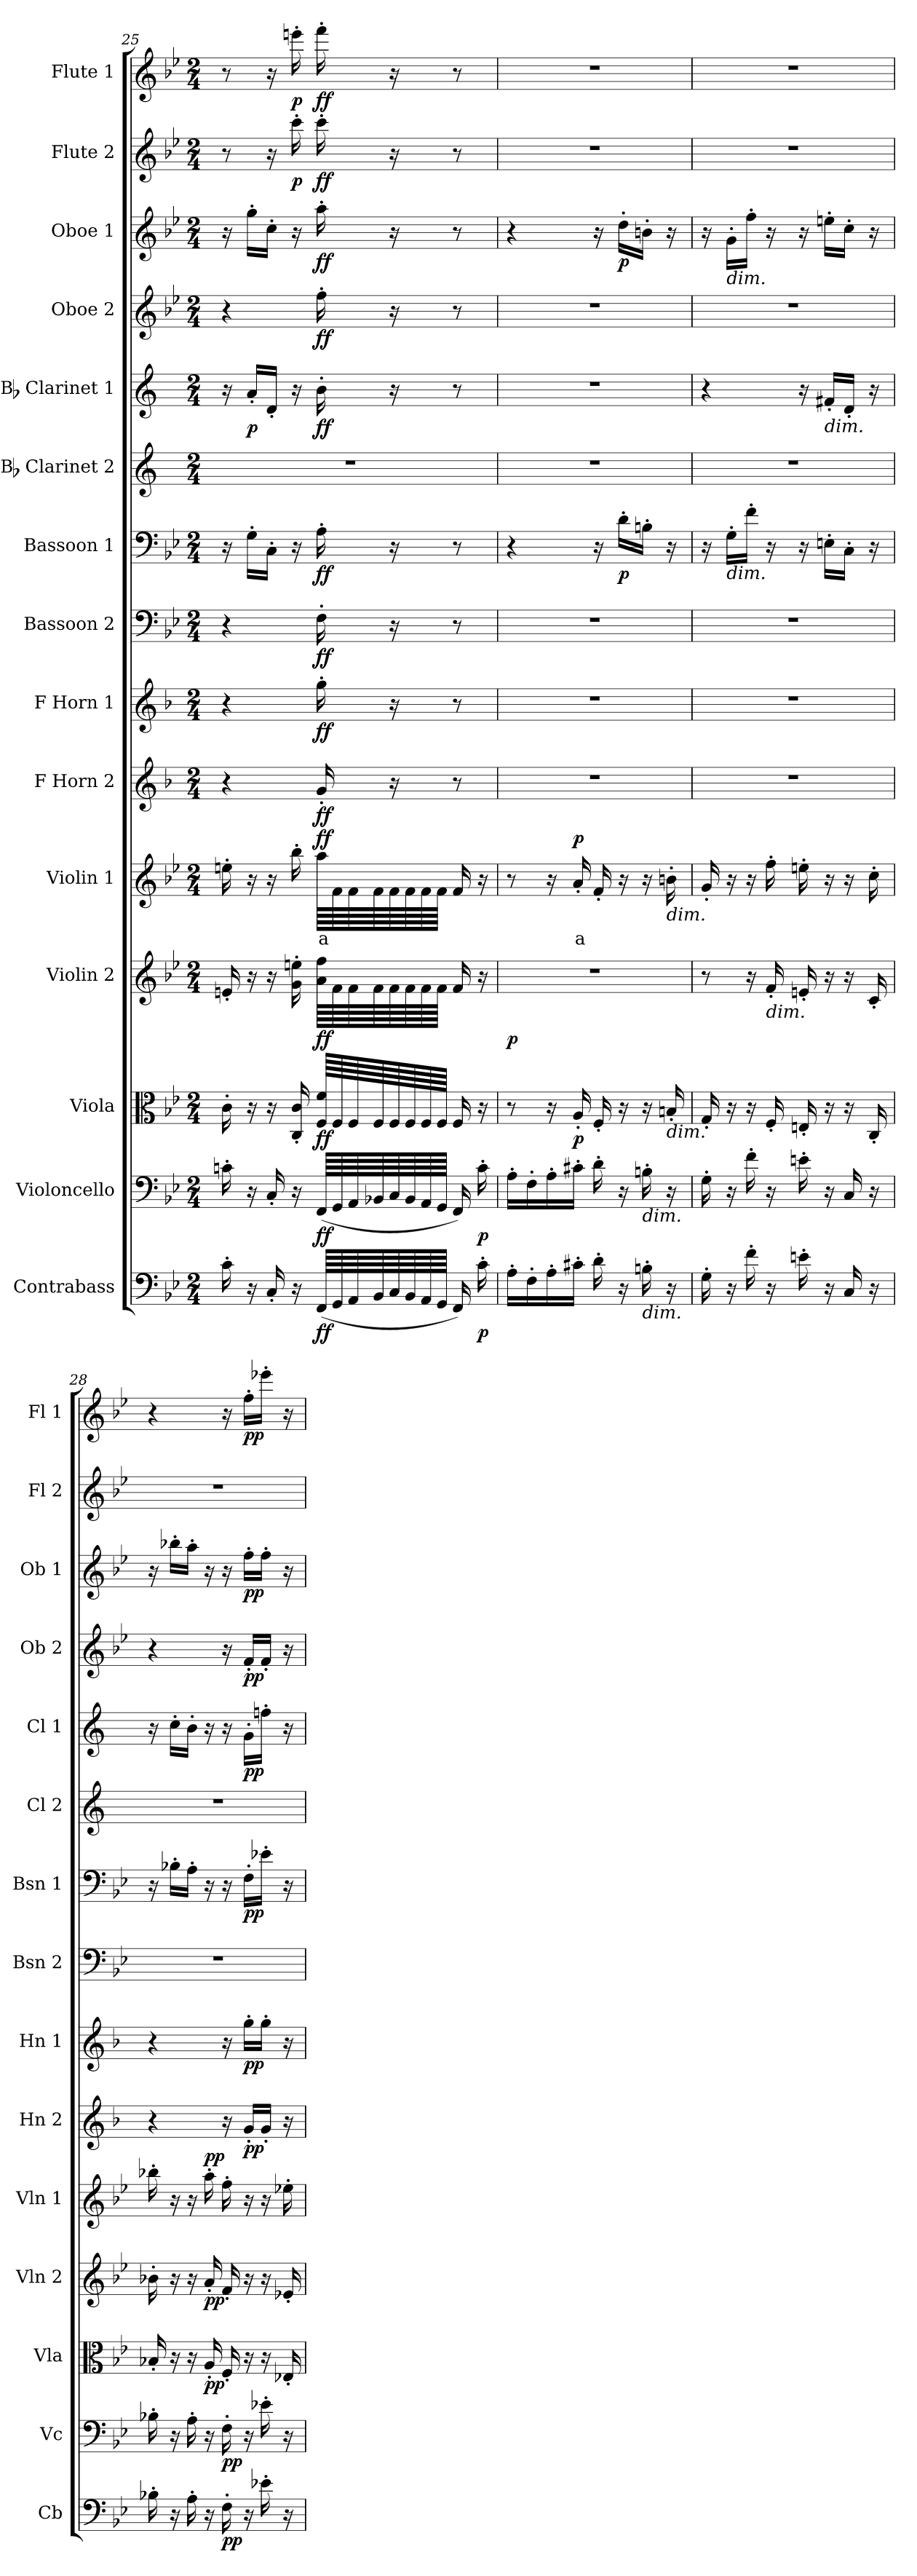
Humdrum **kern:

**kern	**dynam	**kern	**dynam	**kern	**dynam	**kern	**dynam	**kern	**text	**dynam	**kern	**dynam	**kern	**dynam	**kern	**dynam	**kern	**dynam	**kern	**kern	**dynam	**kern	**dynam	**kern	**dynam	**kern	**dynam	**kern	**dynam
*part15	*part15	*part14	*part14	*part13	*part13	*part12	*part12	*part11	*part11	*part11	*part10	*part10	*part9	*part9	*part8	*part8	*part7	*part7	*part6	*part5	*part5	*part4	*part4	*part3	*part3	*part2	*part2	*part1	*part1
*staff15	*staff15	*staff14	*staff14	*staff13	*staff13	*staff12	*staff12	*staff11	*staff11	*staff11	*staff10	*staff10	*staff9	*staff9	*staff8	*staff8	*staff7	*staff7	*staff6	*staff5	*staff5	*staff4	*staff4	*staff3	*staff3	*staff2	*staff2	*staff1	*staff1
*I"Contrabass	*	*I"Violoncello	*	*I"Viola	*	*I"Violin 2	*	*I"Violin 1	*	*	*I"F Horn 2	*	*I"F Horn 1	*	*I"Bassoon 2	*	*I"Bassoon 1	*	*I"Bb Clarinet 2	*I"Bb Clarinet 1	*	*I"Oboe 2	*	*I"Oboe 1	*	*I"Flute 2	*	*I"Flute 1	*
*I'Cb	*	*I'Vc	*	*I'Vla	*	*I'Vln 2	*	*I'Vln 1	*	*	*I'Hn 2	*	*I'Hn 1	*	*I'Bsn 2	*	*I'Bsn 1	*	*I'Cl 2	*I'Cl 1	*	*I'Ob 2	*	*I'Ob 1	*	*I'Fl 2	*	*I'Fl 1	*
!!LO:PB:g=z
*clefF4	*	*clefF4	*	*clefC3	*	*clefG2	*	*clefG2	*	*	*clefG2	*	*clefG2	*	*clefF4	*	*clefF4	*	*clefG2	*clefG2	*	*clefG2	*	*clefG2	*	*clefG2	*	*clefG2	*
*ITrd7c12	*	*	*	*	*	*	*	*	*	*	*ITrd4c7	*	*ITrd4c7	*	*	*	*	*	*ITrd1c2	*ITrd1c2	*	*	*	*	*	*	*	*	*
*k[b-e-]	*	*k[b-e-]	*	*k[b-e-]	*	*k[b-e-]	*	*k[b-e-]	*	*	*k[b-e-]	*	*k[b-e-]	*	*k[b-e-]	*	*k[b-e-]	*	*k[b-e-]	*k[b-e-]	*	*k[b-e-]	*	*k[b-e-]	*	*k[b-e-]	*	*k[b-e-]	*
*M2/4	*	*M2/4	*	*M2/4	*	*M2/4	*	*M2/4	*	*	*M2/4	*	*M2/4	*	*M2/4	*	*M2/4	*	*M2/4	*M2/4	*	*M2/4	*	*M2/4	*	*M2/4	*	*M2/4	*
=25	=25	=25	=25	=25	=25	=25	=25	=25	=25	=25	=25	=25	=25	=25	=25	=25	=25	=25	=25	=25	=25	=25	=25	=25	=25	=25	=25	=25	=25
16C'\	.	16cn'\	.	16c'\	.	16en'/	.	16een'\	.	.	4r	.	4r	.	4r	.	16r	.	2r	16r	.	4r	.	16r	.	8r	.	8r	.
!	!	!	!	!	!	!	!	!	!	!	!	!	!	!	!	!	!	!	!	!	!LO:DY:b	!	!	!	!	!	!	!	!
16r	.	16r	.	16r	.	16r	.	16r	.	.	.	.	.	.	.	.	16G'\LL	.	.	16g'/LL	p	.	.	16gg'\LL	.	.	.	.	.
16CC'/	.	16C'/	.	16r	.	16r	.	16r	.	.	.	.	.	.	.	.	16C'\JJ	.	.	16c'/JJ	.	.	.	16cc'\JJ	.	16r	.	16r	.
!	!	!	!	!	!	!	!	!	!	!	!	!	!	!	!	!	!	!	!	!	!	!	!	!	!	!	!LO:DY:b	!	!LO:DY:b
16r	.	16r	.	16C/' 16c/'	.	16g\' 16een\'	.	16bb-'\	.	.	.	.	.	.	.	.	16r	.	.	16r	.	.	.	16r	.	16ccc'\	p	16eeen'\	p
!	!LO:DY:b	!	!LO:DY:b	!	!LO:DY:b	!	!LO:DY:b	!	!LO:LY:b:color=#FF0000	!LO:DY:b	!	!LO:DY:b	!	!LO:DY:b	!	!LO:DY:b	!	!LO:DY:b	!	!	!LO:DY:b	!	!LO:DY:b	!	!LO:DY:b	!	!LO:DY:b	!	!LO:DY:b
(64FFF/LLLL	ff	(64FF/LLLL	ff	64F/ 64f/LLLL	ff	64a\ 64ff\LLLL	ff	64aa\LLLL	a	ff	16c'/	ff	16cc'\	ff	16F'\	ff	16A'\	ff	.	16a'\	ff	16ff'\	ff	16aa'\	ff	16ccc'\	ff	16fff'\	ff
64GGG/	.	64GG/	.	64F/	.	64f\	.	64f\	.	.	.	.	.	.	.	.	.	.	.	.	.	.	.	.	.	.	.	.	.
64AAA/	.	64AA/	.	64F/	.	64f\	.	64f\	.	.	.	.	.	.	.	.	.	.	.	.	.	.	.	.	.	.	.	.	.
64BBB-/	.	64BB-X/	.	64F/	.	64f\	.	64f\	.	.	.	.	.	.	.	.	.	.	.	.	.	.	.	.	.	.	.	.	.
64CC/	.	64C/	.	64F/	.	64f\	.	64f\	.	.	16r	.	16r	.	16r	.	16r	.	.	16r	.	16r	.	16r	.	16r	.	16r	.
64BBB-/	.	64BB-/	.	64F/	.	64f\	.	64f\	.	.	.	.	.	.	.	.	.	.	.	.	.	.	.	.	.	.	.	.	.
64AAA/	.	64AA/	.	64F/	.	64f\	.	64f\	.	.	.	.	.	.	.	.	.	.	.	.	.	.	.	.	.	.	.	.	.
64GGG/JJJJ	.	64GG/JJJJ	.	64F/JJJJ	.	64f\JJJJ	.	64f\JJJJ	.	.	.	.	.	.	.	.	.	.	.	.	.	.	.	.	.	.	.	.	.
16FFF/)	.	16FF/)	.	16F/	.	16f/	.	16f/	.	.	8r	.	8r	.	8r	.	8r	.	.	8r	.	8r	.	8r	.	8r	.	8r	.
!	!LO:DY:b	!	!LO:DY:b	!	!	!	!	!	!	!	!	!	!	!	!	!	!	!	!	!	!	!	!	!	!	!	!	!	!
16C'\	p	16c'\	p	16r	.	16r	.	16r	.	.	.	.	.	.	.	.	.	.	.	.	.	.	.	.	.	.	.	.	.
=26	=26	=26	=26	=26	=26	=26	=26	=26	=26	=26	=26	=26	=26	=26	=26	=26	=26	=26	=26	=26	=26	=26	=26	=26	=26	=26	=26	=26	=26
!	!	!	!	!	!	!	!LO:DY:b	!	!	!	!	!	!	!	!	!	!	!	!	!	!	!	!	!	!	!	!	!	!
16AA'\LL	.	16A'\LL	.	8r	.	2r	p	8r	.	.	2r	.	2r	.	2r	.	4r	.	2r	2r	.	2r	.	4r	.	2r	.	2r	.
16FF'\	.	16F'\	.	.	.	.	.	.	.	.	.	.	.	.	.	.	.	.	.	.	.	.	.	.	.	.	.	.	.
16AA'\	.	16A'\	.	16r	.	.	.	16r	.	.	.	.	.	.	.	.	.	.	.	.	.	.	.	.	.	.	.	.	.
!	!	!	!	!	!LO:DY:b	!	!	!	!LO:LY:b:color=#FF0000	!LO:DY:b	!	!	!	!	!	!	!	!	!	!	!	!	!	!	!	!	!	!	!
16C#X'\JJ	.	16c#X'\JJ	.	16A'/	p	.	.	16a'/	a	p	.	.	.	.	.	.	.	.	.	.	.	.	.	.	.	.	.	.	.
16D'\	.	16d'\	.	16F'/	.	.	.	16f'/	.	.	.	.	.	.	.	.	16r	.	.	.	.	.	.	16r	.	.	.	.	.
!	!	!	!	!	!	!	!	!	!	!	!	!	!	!	!	!	!	!LO:DY:b	!	!	!	!	!	!	!LO:DY:b	!	!	!	!
16r	.	16r	.	16r	.	.	.	16r	.	.	.	.	.	.	.	.	16d'\LL	p	.	.	.	.	.	16dd'\LL	p	.	.	.	.
!	!	!LO:TX:b:i:t=dim.	!	!	!	!	!	!	!	!	!	!	!	!	!	!	!	!	!	!	!	!	!	!	!	!	!	!	!
!LO:TX:b:i:t=dim.	!	!	!	!	!	!	!	!	!	!	!	!	!	!	!	!	!	!	!	!	!	!	!	!	!	!	!	!	!
16BBn'\	.	16Bn'\	.	16r	.	.	.	16r	.	.	.	.	.	.	.	.	16Bn'\JJ	.	.	.	.	.	.	16bn'\JJ	.	.	.	.	.
!	!	!	!	!	!	!	!	!LO:TX:b:i:t=dim.	!	!	!	!	!	!	!	!	!	!	!	!	!	!	!	!	!	!	!	!	!
!	!	!	!	!LO:TX:b:i:t=dim.	!	!	!	!	!	!	!	!	!	!	!	!	!	!	!	!	!	!	!	!	!	!	!	!	!
16r	.	16r	.	16Bn'/	.	.	.	16bn'\	.	.	.	.	.	.	.	.	16r	.	.	.	.	.	.	16r	.	.	.	.	.
=27	=27	=27	=27	=27	=27	=27	=27	=27	=27	=27	=27	=27	=27	=27	=27	=27	=27	=27	=27	=27	=27	=27	=27	=27	=27	=27	=27	=27	=27
16GG'\	.	16G'\	.	16G'/	.	8r	.	16g'/	.	.	2r	.	2r	.	2r	.	16r	.	2r	4r	.	2r	.	16r	.	2r	.	2r	.
!	!	!	!	!	!	!	!	!	!	!	!	!	!	!	!	!	!	!	!	!	!	!	!	!LO:TX:b:i:t=dim.	!	!	!	!	!
!	!	!	!	!	!	!	!	!	!	!	!	!	!	!	!	!	!LO:TX:b:i:t=dim.	!	!	!	!	!	!	!	!	!	!	!	!
16r	.	16r	.	16r	.	.	.	16r	.	.	.	.	.	.	.	.	16G'\LL	.	.	.	.	.	.	16g'\LL	.	.	.	.	.
16F'\	.	16f'\	.	16r	.	16r	.	16r	.	.	.	.	.	.	.	.	16f'\JJ	.	.	.	.	.	.	16ff'\JJ	.	.	.	.	.
!	!	!	!	!	!	!LO:TX:b:i:t=dim.	!	!	!	!	!	!	!	!	!	!	!	!	!	!	!	!	!	!	!	!	!	!	!
16r	.	16r	.	16F'/	.	16f'/	.	16ff'\	.	.	.	.	.	.	.	.	16r	.	.	.	.	.	.	16r	.	.	.	.	.
16En'\	.	16en'\	.	16En'/	.	16en'/	.	16een'\	.	.	.	.	.	.	.	.	16r	.	.	16r	.	.	.	16r	.	.	.	.	.
!	!	!	!	!	!	!	!	!	!	!	!	!	!	!	!	!	!	!	!	!LO:TX:b:i:t=dim.	!	!	!	!	!	!	!	!	!
16r	.	16r	.	16r	.	16r	.	16r	.	.	.	.	.	.	.	.	16En'\LL	.	.	16en'/LL	.	.	.	16een'\LL	.	.	.	.	.
16CC/	.	16C/	.	16r	.	16r	.	16r	.	.	.	.	.	.	.	.	16C'\JJ	.	.	16c'/JJ	.	.	.	16cc'\JJ	.	.	.	.	.
16r	.	16r	.	16C'/	.	16c'/	.	16cc'\	.	.	.	.	.	.	.	.	16r	.	.	16r	.	.	.	16r	.	.	.	.	.
=28	=28	=28	=28	=28	=28	=28	=28	=28	=28	=28	=28	=28	=28	=28	=28	=28	=28	=28	=28	=28	=28	=28	=28	=28	=28	=28	=28	=28	=28
16BB-X'\	.	16B-X'\	.	16B-X'/	.	16b-X'\	.	16bb-X'\	.	.	4r	.	4r	.	2r	.	16r	.	2r	16r	.	4r	.	16r	.	2r	.	4r	.
16r	.	16r	.	16r	.	16r	.	16r	.	.	.	.	.	.	.	.	16B-X'\LL	.	.	16b-'\LL	.	.	.	16bb-X'\LL	.	.	.	.	.
16AA'\	.	16A'\	.	16r	.	16r	.	16r	.	.	.	.	.	.	.	.	16A'\JJ	.	.	16a'\JJ	.	.	.	16aa'\JJ	.	.	.	.	.
!	!	!	!	!	!LO:DY:b	!	!LO:DY:b	!	!	!LO:DY:b	!	!	!	!	!	!	!	!	!	!	!	!	!	!	!	!	!	!	!
16r	.	16r	.	16A'/	pp	16a'/	pp	16aa'\	.	pp	.	.	.	.	.	.	16r	.	.	16r	.	.	.	16r	.	.	.	.	.
!	!LO:DY:b	!	!LO:DY:b	!	!	!	!	!	!	!	!	!	!	!	!	!	!	!	!	!	!	!	!	!	!	!	!	!	!
16FF'\	pp	16F'\	pp	16F'/	.	16f'/	.	16ff'\	.	.	16r	.	16r	.	.	.	16r	.	.	16r	.	16r	.	16r	.	.	.	16r	.
!	!	!	!	!	!	!	!	!	!	!	!	!LO:DY:b	!	!LO:DY:b	!	!	!	!LO:DY:b	!	!	!LO:DY:b	!	!LO:DY:b	!	!LO:DY:b	!	!	!	!LO:DY:b
16r	.	16r	.	16r	.	16r	.	16r	.	.	16c'/LL	pp	16cc'\LL	pp	.	.	16F'\LL	pp	.	16f'\LL	pp	16f'/LL	pp	16ff'\LL	pp	.	.	16ff'\LL	pp
16E-X'\	.	16e-X'\	.	16r	.	16r	.	16r	.	.	16c'/JJ	.	16cc'\JJ	.	.	.	16e-X'\JJ	.	.	16ee-X'\JJ	.	16f'/JJ	.	16ff'\JJ	.	.	.	16eee-X'\JJ	.
16r	.	16r	.	16E-X'/	.	16e-X'/	.	16ee-X'\	.	.	16r	.	16r	.	.	.	16r	.	.	16r	.	16r	.	16r	.	.	.	16r	.
=	=	=	=	=	=	=	=	=	=	=	=	=	=	=	=	=	=	=	=	=	=	=	=	=	=	=	=	=	=
*-	*-	*-	*-	*-	*-	*-	*-	*-	*-	*-	*-	*-	*-	*-	*-	*-	*-	*-	*-	*-	*-	*-	*-	*-	*-	*-	*-	*-	*-
